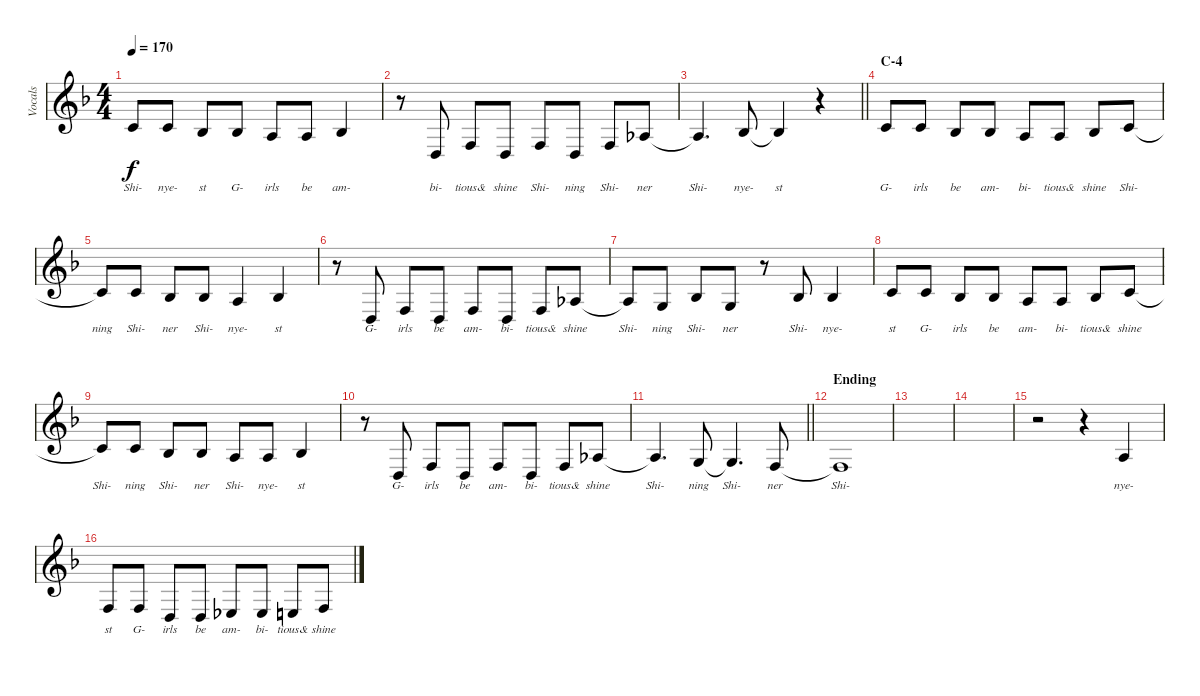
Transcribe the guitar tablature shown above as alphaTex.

\track ("Vocals" "Vocals") {mute instrument violin}
\staff {score}
\tuning (E4 B3 G3 D3 A2 E2) {hide}
\ts (4 4)
\tempo 170
\clef g2
\ks f
1.2{t}.8{lyrics (0 "Shi-") lyrics (1 "") lyrics (2 "") lyrics (3 "") lyrics (4 "") dy f} 1.2.8{lyrics (0 "nye-") lyrics (1 "") lyrics (2 "") lyrics (3 "") lyrics (4 "")} 3.3.8{lyrics (0 "st") lyrics (1 "") lyrics (2 "") lyrics (3 "") lyrics (4 "")} 3.3.8{lyrics (0 "G-") lyrics (1 "") lyrics (2 "") lyrics (3 "") lyrics (4 "")} 2.3.8{lyrics (0 "irls") lyrics (1 "") lyrics (2 "") lyrics (3 "") lyrics (4 "")} 2.3.8{lyrics (0 "be") lyrics (1 "") lyrics (2 "") lyrics (3 "") lyrics (4 "")} 3.3.4{lyrics (0 "am-") lyrics (1 "") lyrics (2 "") lyrics (3 "") lyrics (4 "")} |
r.8 0.4.8{lyrics (0 "bi-") lyrics (1 "") lyrics (2 "") lyrics (3 "") lyrics (4 "")} 3.4.8{lyrics (0 "tious&") lyrics (1 "") lyrics (2 "") lyrics (3 "") lyrics (4 "")} 0.4.8{lyrics (0 "shine") lyrics (1 "") lyrics (2 "") lyrics (3 "") lyrics (4 "")} 3.4.8{lyrics (0 "Shi-") lyrics (1 "") lyrics (2 "") lyrics (3 "") lyrics (4 "")} 0.4.8{lyrics (0 "ning") lyrics (1 "") lyrics (2 "") lyrics (3 "") lyrics (4 "")} 3.4.8{lyrics (0 "Shi-") lyrics (1 "") lyrics (2 "") lyrics (3 "") lyrics (4 "")} 1.3.8{lyrics (0 "ner") lyrics (1 "") lyrics (2 "") lyrics (3 "") lyrics (4 "")} |
\barLineRight lightlight
1.3{t}.4{d lyrics (0 "Shi-") lyrics (1 "") lyrics (2 "") lyrics (3 "") lyrics (4 "")} 3.3.8{lyrics (0 "nye-") lyrics (1 "") lyrics (2 "") lyrics (3 "") lyrics (4 "")} 3.3{t}.4{lyrics (0 "st") lyrics (1 "") lyrics (2 "") lyrics (3 "") lyrics (4 "")} r.4 |
\section ("" "C-4")
1.2.8{lyrics (0 "G-") lyrics (1 "") lyrics (2 "") lyrics (3 "") lyrics (4 "")} 1.2.8{lyrics (0 "irls") lyrics (1 "") lyrics (2 "") lyrics (3 "") lyrics (4 "")} 3.3.8{lyrics (0 "be") lyrics (1 "") lyrics (2 "") lyrics (3 "") lyrics (4 "")} 3.3.8{lyrics (0 "am-") lyrics (1 "") lyrics (2 "") lyrics (3 "") lyrics (4 "")} 2.3.8{lyrics (0 "bi-") lyrics (1 "") lyrics (2 "") lyrics (3 "") lyrics (4 "")} 2.3.8{lyrics (0 "tious&") lyrics (1 "") lyrics (2 "") lyrics (3 "") lyrics (4 "")} 3.3.8{lyrics (0 "shine") lyrics (1 "") lyrics (2 "") lyrics (3 "") lyrics (4 "")} 1.2.8{lyrics (0 "Shi-") lyrics (1 "") lyrics (2 "") lyrics (3 "") lyrics (4 "")} |
1.2{t}.8{lyrics (0 "ning") lyrics (1 "") lyrics (2 "") lyrics (3 "") lyrics (4 "")} 1.2.8{lyrics (0 "Shi-") lyrics (1 "") lyrics (2 "") lyrics (3 "") lyrics (4 "")} 3.3.8{lyrics (0 "ner") lyrics (1 "") lyrics (2 "") lyrics (3 "") lyrics (4 "")} 3.3.8{lyrics (0 "Shi-") lyrics (1 "") lyrics (2 "") lyrics (3 "") lyrics (4 "")} 2.3.4{lyrics (0 "nye-") lyrics (1 "") lyrics (2 "") lyrics (3 "") lyrics (4 "")} 3.3.4{lyrics (0 "st") lyrics (1 "") lyrics (2 "") lyrics (3 "") lyrics (4 "")} |
r.8 0.4.8{lyrics (0 "G-") lyrics (1 "") lyrics (2 "") lyrics (3 "") lyrics (4 "")} 3.4.8{lyrics (0 "irls") lyrics (1 "") lyrics (2 "") lyrics (3 "") lyrics (4 "")} 0.4.8{lyrics (0 "be") lyrics (1 "") lyrics (2 "") lyrics (3 "") lyrics (4 "")} 3.4.8{lyrics (0 "am-") lyrics (1 "") lyrics (2 "") lyrics (3 "") lyrics (4 "")} 0.4.8{lyrics (0 "bi-") lyrics (1 "") lyrics (2 "") lyrics (3 "") lyrics (4 "")} 3.4.8{lyrics (0 "tious&") lyrics (1 "") lyrics (2 "") lyrics (3 "") lyrics (4 "")} 1.3.8{lyrics (0 "shine") lyrics (1 "") lyrics (2 "") lyrics (3 "") lyrics (4 "")} |
1.3{t}.8{lyrics (0 "Shi-") lyrics (1 "") lyrics (2 "") lyrics (3 "") lyrics (4 "")} 0.3.8{lyrics (0 "ning") lyrics (1 "") lyrics (2 "") lyrics (3 "") lyrics (4 "")} 3.3.8{lyrics (0 "Shi-") lyrics (1 "") lyrics (2 "") lyrics (3 "") lyrics (4 "")} 0.3.8{lyrics (0 "ner") lyrics (1 "") lyrics (2 "") lyrics (3 "") lyrics (4 "")} r.8 3.3.8{lyrics (0 "Shi-") lyrics (1 "") lyrics (2 "") lyrics (3 "") lyrics (4 "")} 3.3.4{lyrics (0 "nye-") lyrics (1 "") lyrics (2 "") lyrics (3 "") lyrics (4 "")} |
1.2.8{lyrics (0 "st") lyrics (1 "") lyrics (2 "") lyrics (3 "") lyrics (4 "")} 1.2.8{lyrics (0 "G-") lyrics (1 "") lyrics (2 "") lyrics (3 "") lyrics (4 "")} 3.3.8{lyrics (0 "irls") lyrics (1 "") lyrics (2 "") lyrics (3 "") lyrics (4 "")} 3.3.8{lyrics (0 "be") lyrics (1 "") lyrics (2 "") lyrics (3 "") lyrics (4 "")} 2.3.8{lyrics (0 "am-") lyrics (1 "") lyrics (2 "") lyrics (3 "") lyrics (4 "")} 2.3.8{lyrics (0 "bi-") lyrics (1 "") lyrics (2 "") lyrics (3 "") lyrics (4 "")} 3.3.8{lyrics (0 "tious&") lyrics (1 "") lyrics (2 "") lyrics (3 "") lyrics (4 "")} 1.2.8{lyrics (0 "shine") lyrics (1 "") lyrics (2 "") lyrics (3 "") lyrics (4 "")} |
1.2{t}.8{lyrics (0 "Shi-") lyrics (1 "") lyrics (2 "") lyrics (3 "") lyrics (4 "")} 1.2.8{lyrics (0 "ning") lyrics (1 "") lyrics (2 "") lyrics (3 "") lyrics (4 "")} 3.3.8{lyrics (0 "Shi-") lyrics (1 "") lyrics (2 "") lyrics (3 "") lyrics (4 "")} 3.3.8{lyrics (0 "ner") lyrics (1 "") lyrics (2 "") lyrics (3 "") lyrics (4 "")} 2.3.8{lyrics (0 "Shi-") lyrics (1 "") lyrics (2 "") lyrics (3 "") lyrics (4 "")} 2.3.8{lyrics (0 "nye-") lyrics (1 "") lyrics (2 "") lyrics (3 "") lyrics (4 "")} 3.3.4{lyrics (0 "st") lyrics (1 "") lyrics (2 "") lyrics (3 "") lyrics (4 "")} |
r.8 0.4.8{lyrics (0 "G-") lyrics (1 "") lyrics (2 "") lyrics (3 "") lyrics (4 "")} 3.4.8{lyrics (0 "irls") lyrics (1 "") lyrics (2 "") lyrics (3 "") lyrics (4 "")} 0.4.8{lyrics (0 "be") lyrics (1 "") lyrics (2 "") lyrics (3 "") lyrics (4 "")} 3.4.8{lyrics (0 "am-") lyrics (1 "") lyrics (2 "") lyrics (3 "") lyrics (4 "")} 0.4.8{lyrics (0 "bi-") lyrics (1 "") lyrics (2 "") lyrics (3 "") lyrics (4 "")} 3.4.8{lyrics (0 "tious&") lyrics (1 "") lyrics (2 "") lyrics (3 "") lyrics (4 "")} 1.3.8{lyrics (0 "shine") lyrics (1 "") lyrics (2 "") lyrics (3 "") lyrics (4 "")} |
\barLineRight lightlight
1.3{t}.4{d lyrics (0 "Shi-") lyrics (1 "") lyrics (2 "") lyrics (3 "") lyrics (4 "")} 0.3.8{lyrics (0 "ning") lyrics (1 "") lyrics (2 "") lyrics (3 "") lyrics (4 "")} 0.3{t}.4{d lyrics (0 "Shi-") lyrics (1 "") lyrics (2 "") lyrics (3 "") lyrics (4 "")} 3.4.8{lyrics (0 "ner") lyrics (1 "") lyrics (2 "") lyrics (3 "") lyrics (4 "")} |
\section ("" "Ending")
3.4{t}.1{lyrics (0 "Shi-") lyrics (1 "") lyrics (2 "") lyrics (3 "") lyrics (4 "")} |
|
|
r.2 r.4 2.3.4{lyrics (0 "nye-") lyrics (1 "") lyrics (2 "") lyrics (3 "") lyrics (4 "")} |
3.4.8{lyrics (0 "st") lyrics (1 "") lyrics (2 "") lyrics (3 "") lyrics (4 "")} 3.4.8{lyrics (0 "G-") lyrics (1 "") lyrics (2 "") lyrics (3 "") lyrics (4 "")} 0.4.8{lyrics (0 "irls") lyrics (1 "") lyrics (2 "") lyrics (3 "") lyrics (4 "")} 0.4.8{lyrics (0 "be") lyrics (1 "") lyrics (2 "") lyrics (3 "") lyrics (4 "")} 1.4.8{lyrics (0 "am-") lyrics (1 "") lyrics (2 "") lyrics (3 "") lyrics (4 "")} 1.4.8{lyrics (0 "bi-") lyrics (1 "") lyrics (2 "") lyrics (3 "") lyrics (4 "")} 2.4.8{lyrics (0 "tious&") lyrics (1 "") lyrics (2 "") lyrics (3 "") lyrics (4 "")} 3.4.8{lyrics (0 "shine") lyrics (1 "") lyrics (2 "") lyrics (3 "") lyrics (4 "")}
